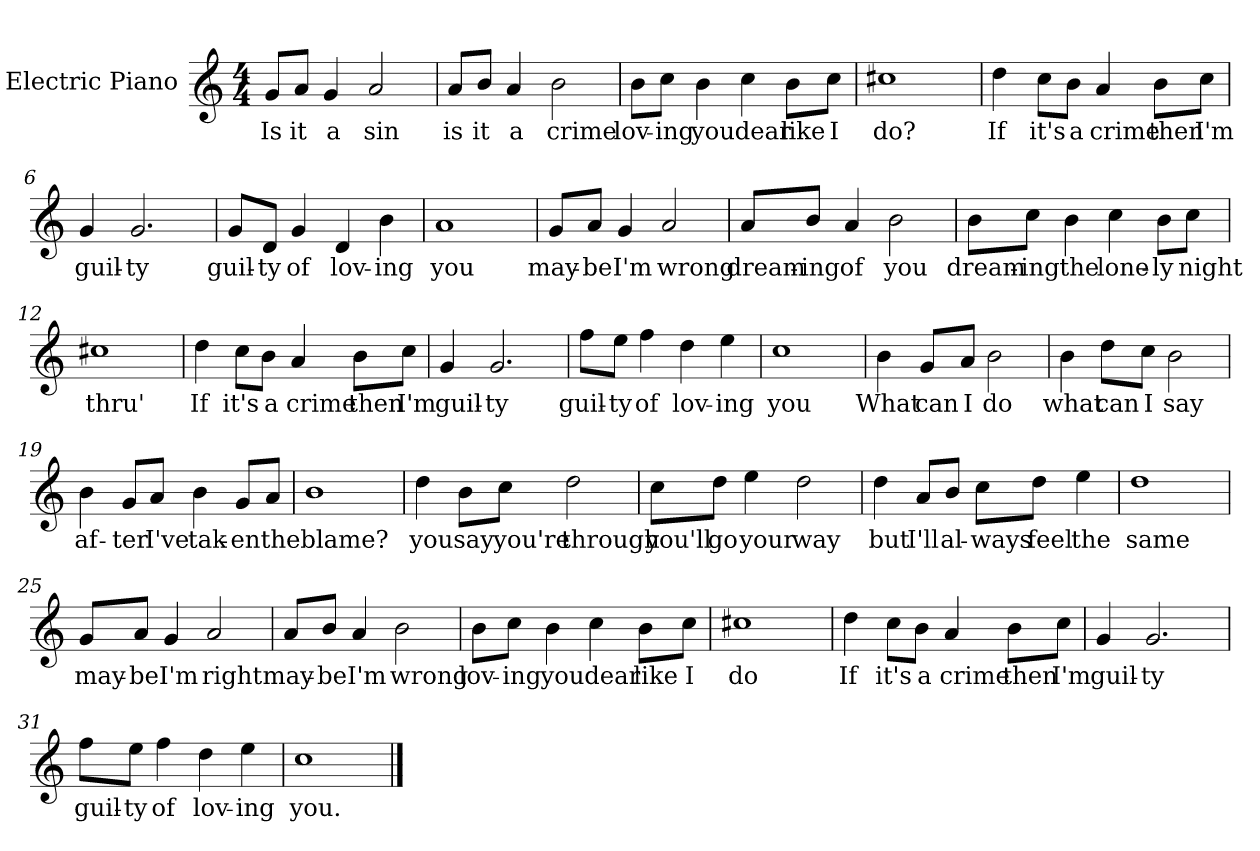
**kern	**text
*part1	*part1
*staff1	*staff1
*I"Electric Piano	*
*I'E.Pno	*
*clefG2	*
*k[]	*
*C:	*
*M4/4	*
=1	=1
8g/L	Is
8a/J	it
4g/	a
2a/	sin
=2	=2
8a/L	is
8b/J	it
4a/	a
2b\	crime
=3	=3
8b\L	lov-
8cc\J	-ing
4b\	you
4cc\	dear
8b\L	like
8cc\J	I
=4	=4
1cc#X	do?
!!LO:LB:g=z
=5	=5
4dd\	If
8cc\L	it's
8b\J	a
4a/	crime
8b\L	then
8cc\J	I'm
=6	=6
4g/	guil-
2.g/	ty
=7	=7
8g/L	guil-
8d/J	ty
4g/	of
4d/	lov-
4b\	ing
=8	=8
1a	you
!!LO:LB:g=z
=9	=9
8g/L	may-
8a/J	be
4g/	I'm
2a/	wrong
=10	=10
8a/L	dream-
8b/J	ing
4a/	of
2b\	you
=11	=11
8b\L	dream-
8cc\J	ing
4b\	the
4cc\	lone-
8b\L	ly
8cc\J	night
=12	=12
1cc#X	thru'
!!LO:LB:g=z
=13	=13
4dd\	If
8cc\L	it's
8b\J	a
4a/	crime
8b\L	then
8cc\J	I'm
=14	=14
4g/	guil-
2.g/	ty
=15	=15
8ff\L	guil-
8ee\J	ty
4ff\	of
4dd\	lov-
4ee\	ing
=16	=16
1cc	you
!!LO:LB:g=z
=17	=17
4b\	What
8g/L	can
8a/J	I
2b\	do
=18	=18
4b\	what
8dd\L	can
8cc\J	I
2b\	say
=19	=19
4b\	af-
8g/L	ter
8a/J	I've
4b\	tak-
8g/L	en
8a/J	the
=20	=20
1b	blame?
!!LO:LB:g=z
=21	=21
4dd\	you
8b\L	say
8cc\J	you're
2dd\	through
=22	=22
8cc\L	you'll
8dd\J	go
4ee\	your
2dd\	way
=23	=23
4dd\	but
8a/L	I'll
8b/J	al-
8cc\L	ways
8dd\J	feel
4ee\	the
=24	=24
1dd	same
!!LO:LB:g=z
=25	=25
8g/L	may-
8a/J	be
4g/	I'm
2a/	right
=26	=26
8a/L	may-
8b/J	be
4a/	I'm
2b\	wrong
=27	=27
8b\L	lov-
8cc\J	ing
4b\	you
4cc\	dear
8b\L	like
8cc\J	I
=28	=28
1cc#X	do
!!LO:LB:g=z
=29	=29
4dd\	If
8cc\L	it's
8b\J	a
4a/	crime
8b\L	then
8cc\J	I'm
=30	=30
4g/	guil-
2.g/	ty
=31	=31
8ff\L	guil-
8ee\J	ty
4ff\	of
4dd\	lov-
4ee\	ing
=32	=32
1cc	you.
==	==
*-	*-
